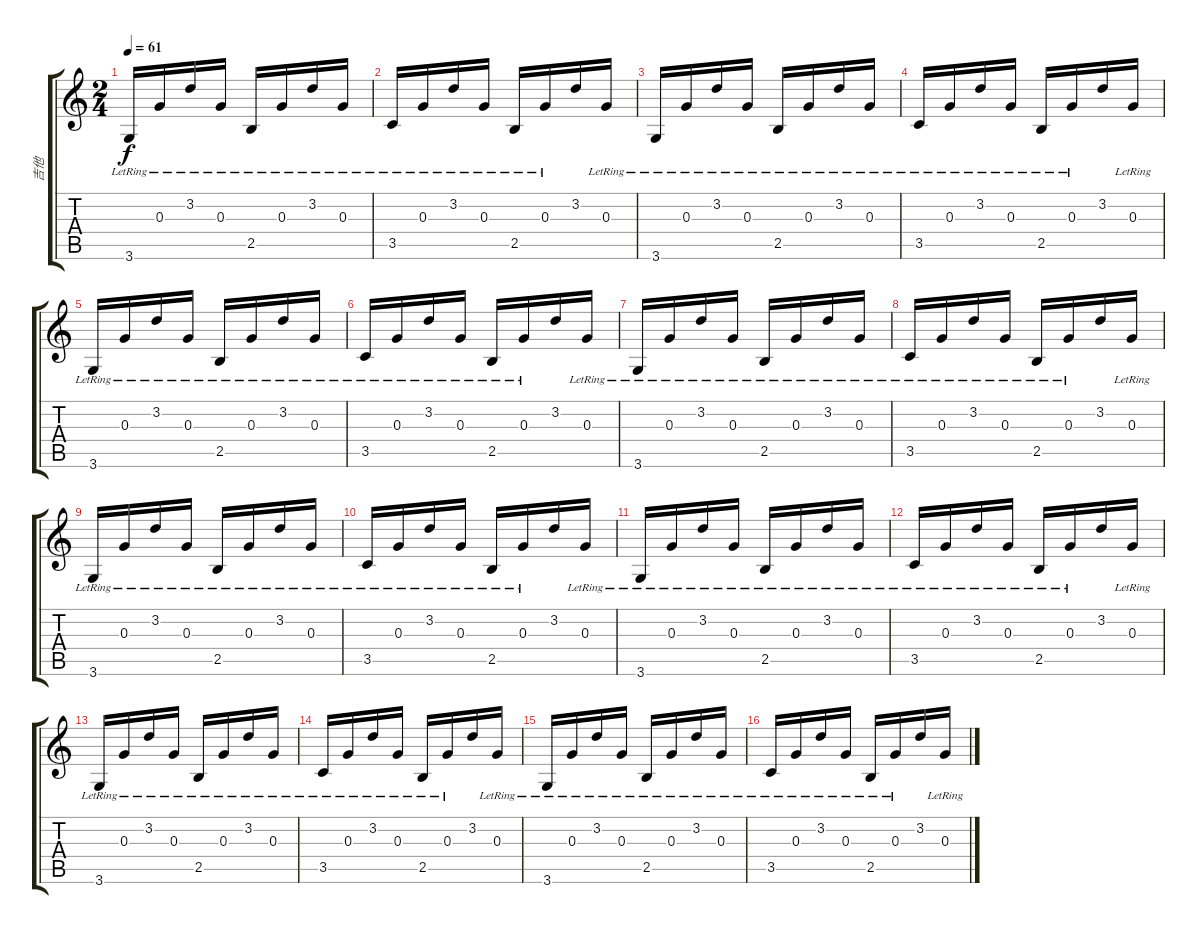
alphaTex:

\track ("吉他" "吉他") {instrument electricguitarclean}
\staff {score tabs}
\tuning (E4 B3 G3 D3 A2 E2) {hide}
\ts (2 4)
\tempo 61
\clef g2
\ks c
3.6{lr}.16{dy f instrument electricguitarclean} 0.3{lr}.16 3.2{lr}.16 0.3{lr}.16 2.5{lr}.16 0.3{lr}.16 3.2{lr}.16 0.3{lr}.16 |
3.5{lr}.16 0.3{lr}.16 3.2{lr}.16 0.3{lr}.16 2.5{lr}.16 0.3{lr}.16 3.2.16 0.3{lr}.16 |
3.6{lr}.16 0.3{lr}.16 3.2{lr}.16 0.3{lr}.16 2.5{lr}.16 0.3{lr}.16 3.2{lr}.16 0.3{lr}.16 |
3.5{lr}.16 0.3{lr}.16 3.2{lr}.16 0.3{lr}.16 2.5{lr}.16 0.3{lr}.16 3.2.16 0.3{lr}.16 |
3.6{lr}.16 0.3{lr}.16 3.2{lr}.16 0.3{lr}.16 2.5{lr}.16 0.3{lr}.16 3.2{lr}.16 0.3{lr}.16 |
3.5{lr}.16 0.3{lr}.16 3.2{lr}.16 0.3{lr}.16 2.5{lr}.16 0.3{lr}.16 3.2.16 0.3{lr}.16 |
3.6{lr}.16 0.3{lr}.16 3.2{lr}.16 0.3{lr}.16 2.5{lr}.16 0.3{lr}.16 3.2{lr}.16 0.3{lr}.16 |
3.5{lr}.16 0.3{lr}.16 3.2{lr}.16 0.3{lr}.16 2.5{lr}.16 0.3{lr}.16 3.2.16 0.3{lr}.16 |
3.6{lr}.16 0.3{lr}.16 3.2{lr}.16 0.3{lr}.16 2.5{lr}.16 0.3{lr}.16 3.2{lr}.16 0.3{lr}.16 |
3.5{lr}.16 0.3{lr}.16 3.2{lr}.16 0.3{lr}.16 2.5{lr}.16 0.3{lr}.16 3.2.16 0.3{lr}.16 |
3.6{lr}.16 0.3{lr}.16 3.2{lr}.16 0.3{lr}.16 2.5{lr}.16 0.3{lr}.16 3.2{lr}.16 0.3{lr}.16 |
3.5{lr}.16 0.3{lr}.16 3.2{lr}.16 0.3{lr}.16 2.5{lr}.16 0.3{lr}.16 3.2.16 0.3{lr}.16 |
3.6{lr}.16 0.3{lr}.16 3.2{lr}.16 0.3{lr}.16 2.5{lr}.16 0.3{lr}.16 3.2{lr}.16 0.3{lr}.16 |
3.5{lr}.16 0.3{lr}.16 3.2{lr}.16 0.3{lr}.16 2.5{lr}.16 0.3{lr}.16 3.2.16 0.3{lr}.16 |
3.6{lr}.16 0.3{lr}.16 3.2{lr}.16 0.3{lr}.16 2.5{lr}.16 0.3{lr}.16 3.2{lr}.16 0.3{lr}.16 |
3.5{lr}.16 0.3{lr}.16 3.2{lr}.16 0.3{lr}.16 2.5{lr}.16 0.3{lr}.16 3.2.16 0.3{lr}.16
